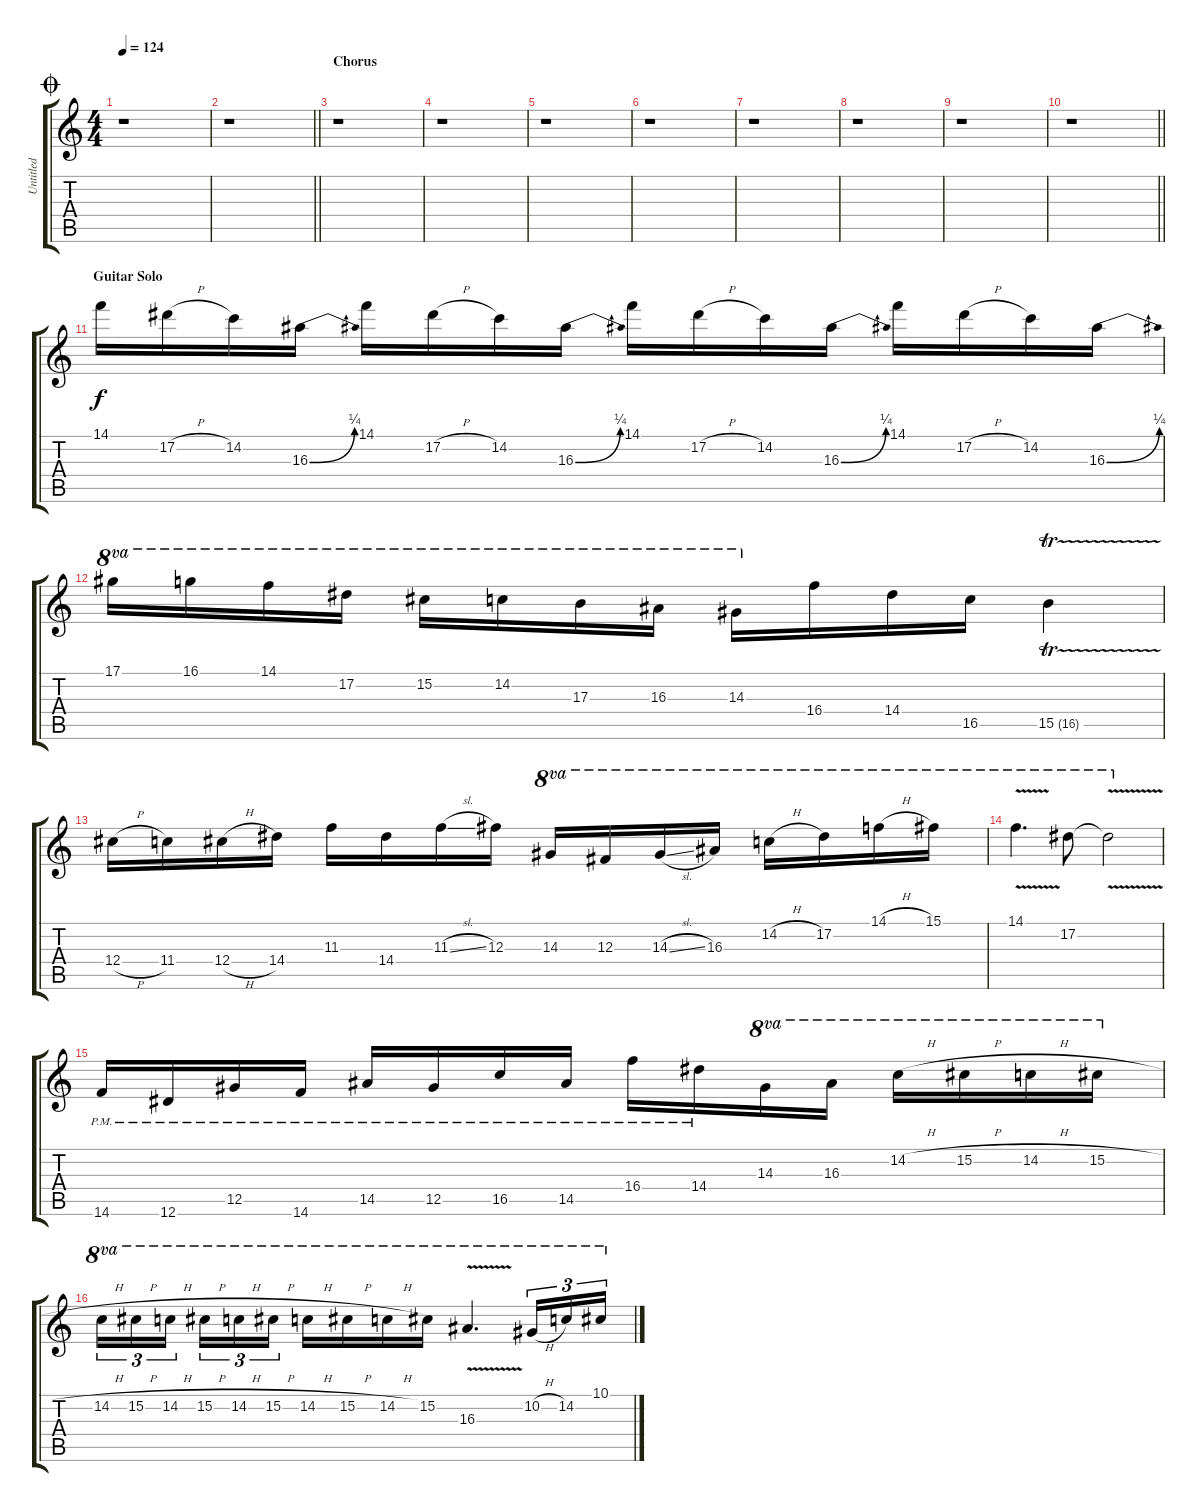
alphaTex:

\track ("Untitled" "Untitled") {instrument distortionguitar}
\staff {score tabs}
\tuning (Eb4 Bb3 Gb3 Db3 Ab2 Eb2) {hide}
\ts (4 4)
\jump coda
\tempo 124
\clef g2
\ks c
r.1{dy f} |
\barLineRight lightlight
r.1 |
\section ("" "Chorus")
r.1 |
r.1 |
r.1 |
r.1 |
r.1 |
r.1 |
r.1 |
\barLineRight lightlight
r.1 |
\section ("" "Guitar Solo")
14.1.16 17.2{h}.16 14.2.16 16.3{be (bend 0 0 60 1)}.16 14.1.16 17.2{h}.16 14.2.16 16.3{be (bend 0 0 60 1)}.16 14.1.16 17.2{h}.16 14.2.16 16.3{be (bend 0 0 60 1)}.16 14.1.16 17.2{h}.16 14.2.16 16.3{be (bend 0 0 60 1)}.16 |
17.1.16{ot 8va} 16.1.16{ot 8va} 14.1.16{ot 8va} 17.2.16{ot 8va} 15.2.16{ot 8va} 14.2.16{ot 8va} 17.3.16{ot 8va} 16.3.16{ot 8va} 14.3.16{ot 8va} 16.4.16 14.4.16 16.5.16 15.5{tr (16 32)}.4 |
12.4{h}.16 11.4.16 12.4{h}.16 14.4.16 11.3.16 14.4.16 11.3{sl}.16 12.3.16 14.3.16{ot 8va} 12.3.16{ot 8va} 14.3{sl}.16{ot 8va} 16.3.16{ot 8va} 14.2{h}.16{ot 8va} 17.2.16{ot 8va} 14.1{h}.16{ot 8va} 15.1.16{ot 8va} |
14.1{v}.4{d ot 8va} 17.2.8{ot 8va} 17.2{v t}.2{ot 8va} |
14.6{pm}.16 12.6{pm}.16 12.5{pm}.16 14.6{pm}.16 14.5{pm}.16 12.5{pm}.16 16.5{pm}.16 14.5{pm}.16 16.4{pm}.16 14.4{pm}.16 14.3.16{ot 8va} 16.3.16{ot 8va} 14.2{h}.16{ot 8va} 15.2{h}.16{ot 8va} 14.2{h}.16{ot 8va} 15.2{h}.16{ot 8va} |
14.2{h}.16{tu (3 2) ot 8va} 15.2{h}.16{tu (3 2) ot 8va} 14.2{h}.16{tu (3 2) ot 8va beam splitsecondary} 15.2{h}.16{tu (3 2) ot 8va} 14.2{h}.16{tu (3 2) ot 8va} 15.2{h}.16{tu (3 2) ot 8va} 14.2{h}.16{ot 8va} 15.2{h}.16{ot 8va} 14.2{h}.16{ot 8va} 15.2.16{ot 8va} 16.3{v}.4{d ot 8va} 10.2{h}.16{tu (3 2) ot 8va} 14.2.16{tu (3 2) ot 8va} 10.1{h}.16{tu (3 2) ot 8va}
